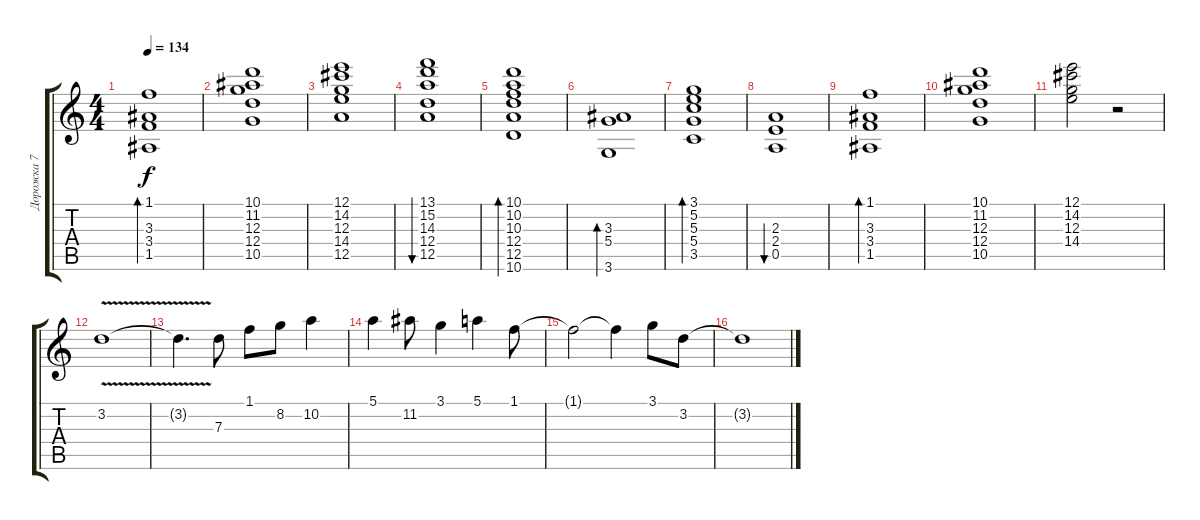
\track ("Дорожка 7" "Дорожка 7") {instrument acousticguitarsteel}
\staff {score tabs}
\tuning (E4 B3 G3 D3 A2 E2) {hide}
\ts (4 4)
\tempo 134
\clef g2
\ks c
(1.1 3.3 3.4 1.5).1{bd 120 dy f} |
(10.1 11.2 12.3 12.4 10.5).1 |
(12.1 14.2 12.3 14.4 12.5).1 |
(13.1 15.2 14.3 12.4 12.5).1{bu 120} |
(10.1 10.2 10.3 12.4 12.5 10.6).1{bd 120} |
(3.3 5.4 3.6).1{bd 120} |
(3.1 5.2 5.3 5.4 3.5).1{bd 120} |
(2.3 2.4 0.5).1{bu 120} |
(1.1 3.3 3.4 1.5).1{bd 120} |
(10.1 11.2 12.3 12.4 10.5).1 |
(12.1 14.2 12.3 14.4).2 r.2 |
3.2{v}.1{volume 15 instrument distortionguitar} |
3.2{t}.4{d} 7.3.8 1.1.8 8.2.8 10.2.4 |
5.1.4 11.2.8 3.1.4 5.1.4 1.1.8 |
1.1{t}.2 1.1{t}.4 3.1.8 3.2.8 |
3.2{t}.1
